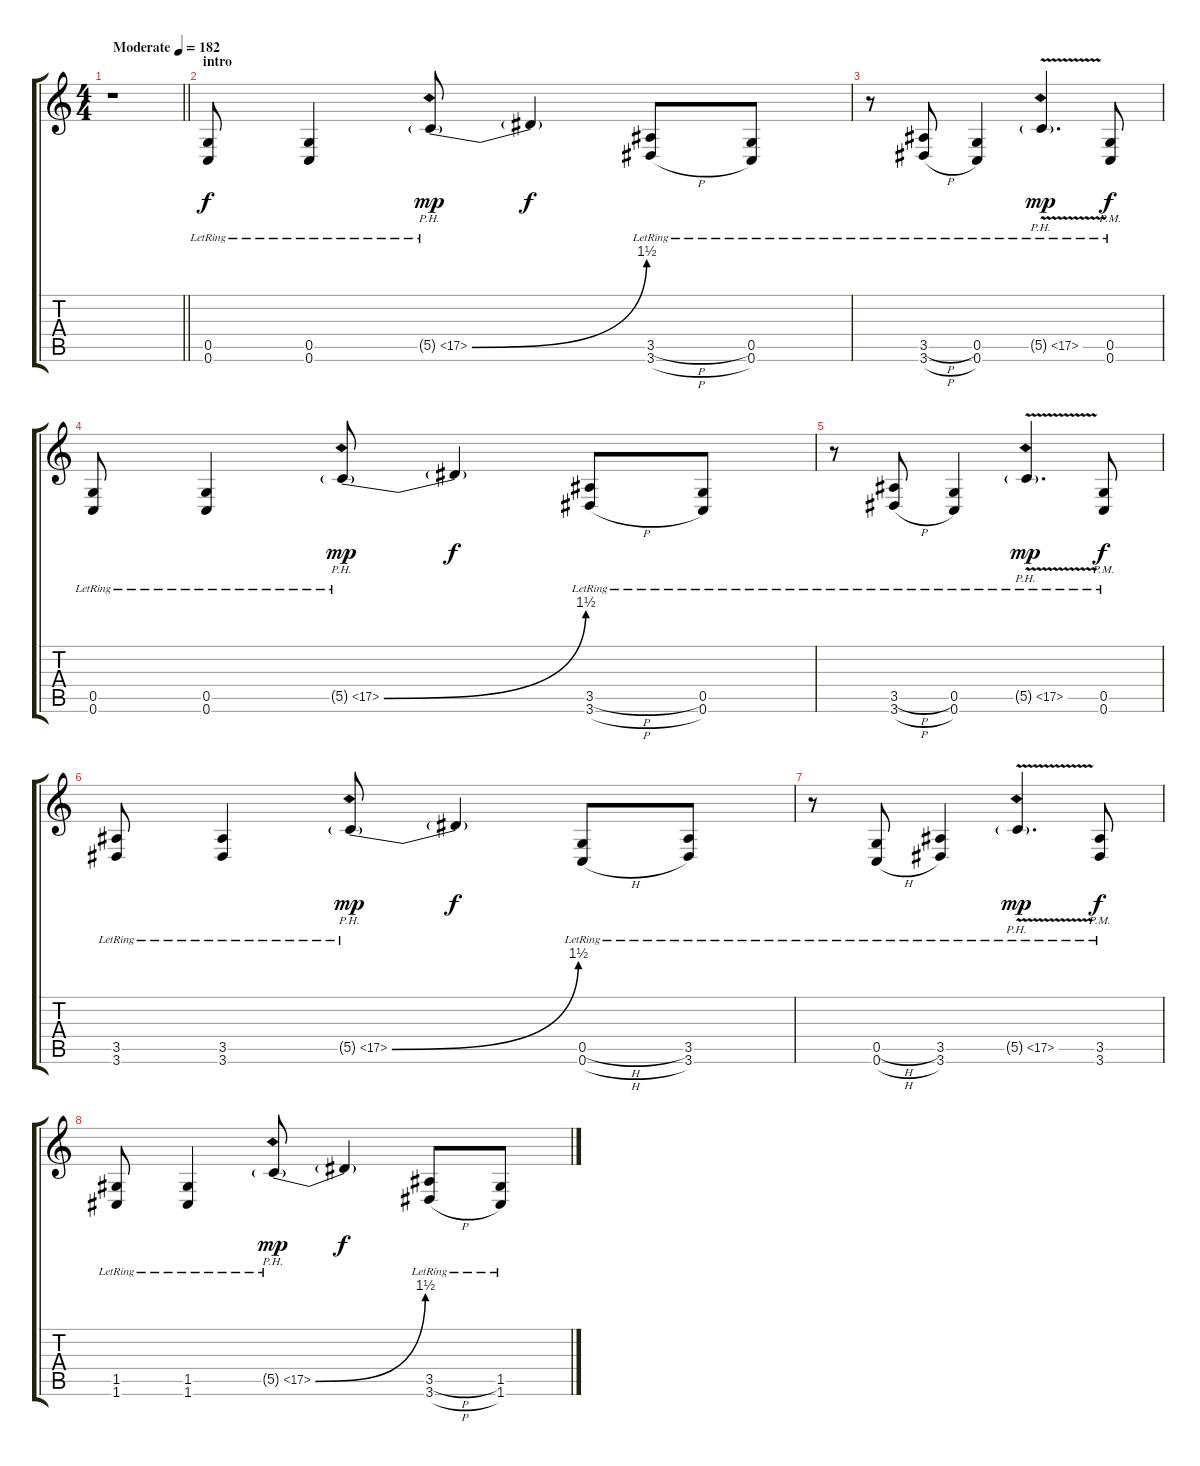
\track "" {instrument distortionguitar}
\staff {score tabs}
\tuning (D4 A3 F3 C3 G2 C2) {hide}
\ts (4 4)
\tempo (182 "Moderate")
\clef g2
\barLineRight lightlight
\ks c
r.1{dy f instrument distortionguitar} |
\section ("" "intro")
(0.5{lr} 0.6{lr}).8 (0.5{lr} 0.6{lr}).4 5.5{be (bend 0 0 60 6) ph 12 g lr}.8{dy mp} 5.5{t}.4{dy f} (3.5{h lr} 3.6{h lr}).8 (0.5{lr} 0.6{lr}).8 |
r.8 (3.5{h lr} 3.6{h lr}).8 (0.5{lr} 0.6{lr}).4 5.5{ph 12 v g lr}.4{d dy mp} (0.5{pm lr} 0.6{pm lr}).8{dy f} |
(0.5{lr} 0.6{lr}).8 (0.5{lr} 0.6{lr}).4 5.5{be (bend 0 0 60 6) ph 12 g lr}.8{dy mp} 5.5{t}.4{dy f} (3.5{h lr} 3.6{h lr}).8 (0.5{lr} 0.6{lr}).8 |
r.8 (3.5{h lr} 3.6{h lr}).8 (0.5{lr} 0.6{lr}).4 5.5{ph 12 v g lr}.4{d dy mp} (0.5{pm lr} 0.6{pm lr}).8{dy f} |
(3.5{lr} 3.6{lr}).8 (3.5{lr} 3.6{lr}).4 5.5{be (bend 0 0 60 6) ph 12 g lr}.8{dy mp} 5.5{t}.4{dy f} (0.5{h lr} 0.6{h lr}).8 (3.5{lr} 3.6{lr}).8 |
r.8 (0.5{h lr} 0.6{h lr}).8 (3.5{lr} 3.6{lr}).4 5.5{ph 12 v g lr}.4{d dy mp} (3.5{pm lr} 3.6{pm lr}).8{dy f} |
(1.5{lr} 1.6{lr}).8 (1.5{lr} 1.6{lr}).4 5.5{be (bend 0 0 60 6) ph 12 g lr}.8{dy mp} 5.5{t}.4{dy f} (3.5{h lr} 3.6{h lr}).8 (1.5{lr} 1.6{lr}).8
